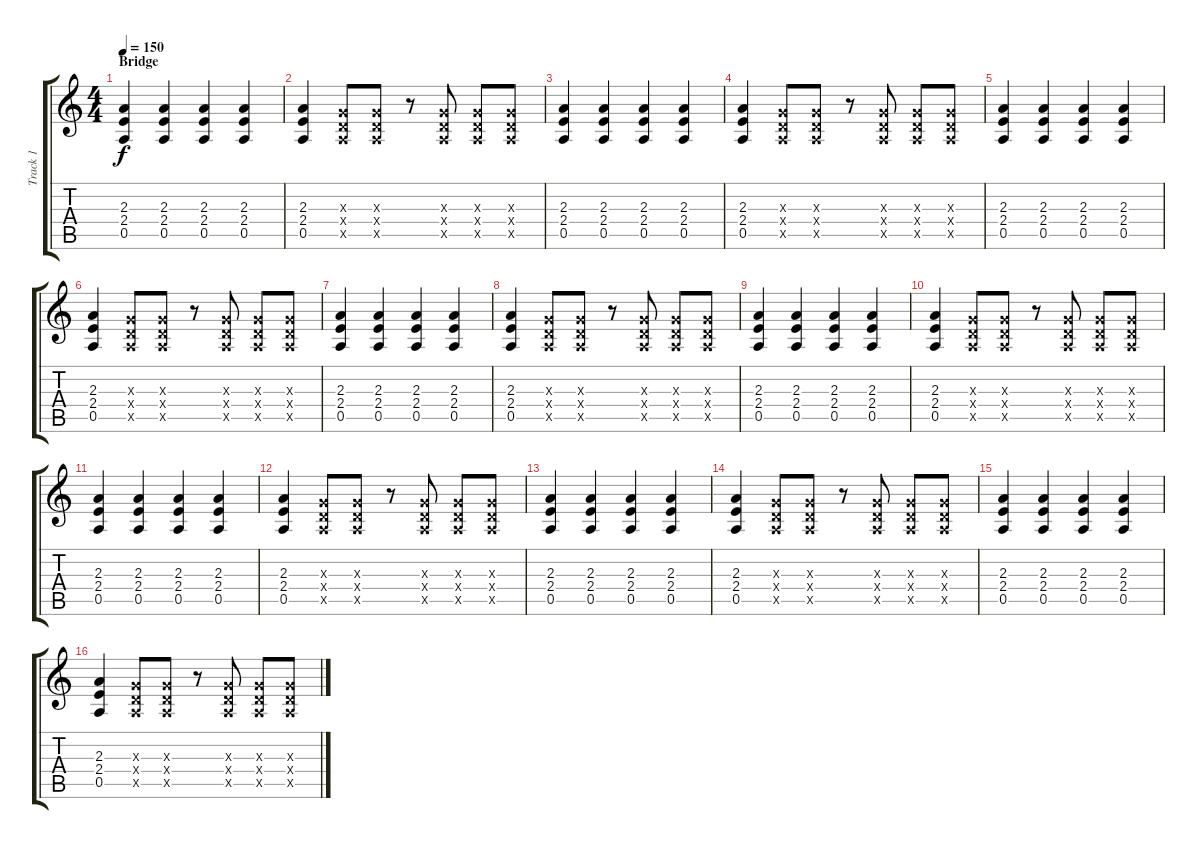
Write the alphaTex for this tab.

\track ("Track 1" "Track 1") {instrument overdrivenguitar}
\staff {score tabs}
\tuning (E4 B3 G3 D3 A2 E2) {hide}
\ts (4 4)
\section ("" "Bridge")
\tempo 150
\clef g2
\ks c
(2.3 2.4 0.5).4{dy f instrument distortionguitar} (2.3 2.4 0.5).4 (2.3 2.4 0.5).4 (2.3 2.4 0.5).4 |
(2.3 2.4 0.5).4 (0.3{x} 0.4{x} 0.5{x}).8 (0.3{x} 0.4{x} 0.5{x}).8 r.8 (0.3{x} 0.4{x} 0.5{x}).8 (0.3{x} 0.4{x} 0.5{x}).8 (0.3{x} 0.4{x} 0.5{x}).8 |
(2.3 2.4 0.5).4 (2.3 2.4 0.5).4 (2.3 2.4 0.5).4 (2.3 2.4 0.5).4 |
(2.3 2.4 0.5).4 (0.3{x} 0.4{x} 0.5{x}).8 (0.3{x} 0.4{x} 0.5{x}).8 r.8 (0.3{x} 0.4{x} 0.5{x}).8 (0.3{x} 0.4{x} 0.5{x}).8 (0.3{x} 0.4{x} 0.5{x}).8 |
(2.3 2.4 0.5).4 (2.3 2.4 0.5).4 (2.3 2.4 0.5).4 (2.3 2.4 0.5).4 |
(2.3 2.4 0.5).4 (0.3{x} 0.4{x} 0.5{x}).8 (0.3{x} 0.4{x} 0.5{x}).8 r.8 (0.3{x} 0.4{x} 0.5{x}).8 (0.3{x} 0.4{x} 0.5{x}).8 (0.3{x} 0.4{x} 0.5{x}).8 |
(2.3 2.4 0.5).4 (2.3 2.4 0.5).4 (2.3 2.4 0.5).4 (2.3 2.4 0.5).4 |
(2.3 2.4 0.5).4 (0.3{x} 0.4{x} 0.5{x}).8 (0.3{x} 0.4{x} 0.5{x}).8 r.8 (0.3{x} 0.4{x} 0.5{x}).8 (0.3{x} 0.4{x} 0.5{x}).8 (0.3{x} 0.4{x} 0.5{x}).8 |
(2.3 2.4 0.5).4{instrument distortionguitar} (2.3 2.4 0.5).4 (2.3 2.4 0.5).4 (2.3 2.4 0.5).4 |
(2.3 2.4 0.5).4 (0.3{x} 0.4{x} 0.5{x}).8 (0.3{x} 0.4{x} 0.5{x}).8 r.8 (0.3{x} 0.4{x} 0.5{x}).8 (0.3{x} 0.4{x} 0.5{x}).8 (0.3{x} 0.4{x} 0.5{x}).8 |
(2.3 2.4 0.5).4 (2.3 2.4 0.5).4 (2.3 2.4 0.5).4 (2.3 2.4 0.5).4 |
(2.3 2.4 0.5).4 (0.3{x} 0.4{x} 0.5{x}).8 (0.3{x} 0.4{x} 0.5{x}).8 r.8 (0.3{x} 0.4{x} 0.5{x}).8 (0.3{x} 0.4{x} 0.5{x}).8 (0.3{x} 0.4{x} 0.5{x}).8 |
(2.3 2.4 0.5).4 (2.3 2.4 0.5).4 (2.3 2.4 0.5).4 (2.3 2.4 0.5).4 |
(2.3 2.4 0.5).4 (0.3{x} 0.4{x} 0.5{x}).8 (0.3{x} 0.4{x} 0.5{x}).8 r.8 (0.3{x} 0.4{x} 0.5{x}).8 (0.3{x} 0.4{x} 0.5{x}).8 (0.3{x} 0.4{x} 0.5{x}).8 |
(2.3 2.4 0.5).4 (2.3 2.4 0.5).4 (2.3 2.4 0.5).4 (2.3 2.4 0.5).4 |
(2.3 2.4 0.5).4 (0.3{x} 0.4{x} 0.5{x}).8 (0.3{x} 0.4{x} 0.5{x}).8 r.8 (0.3{x} 0.4{x} 0.5{x}).8 (0.3{x} 0.4{x} 0.5{x}).8 (0.3{x} 0.4{x} 0.5{x}).8
